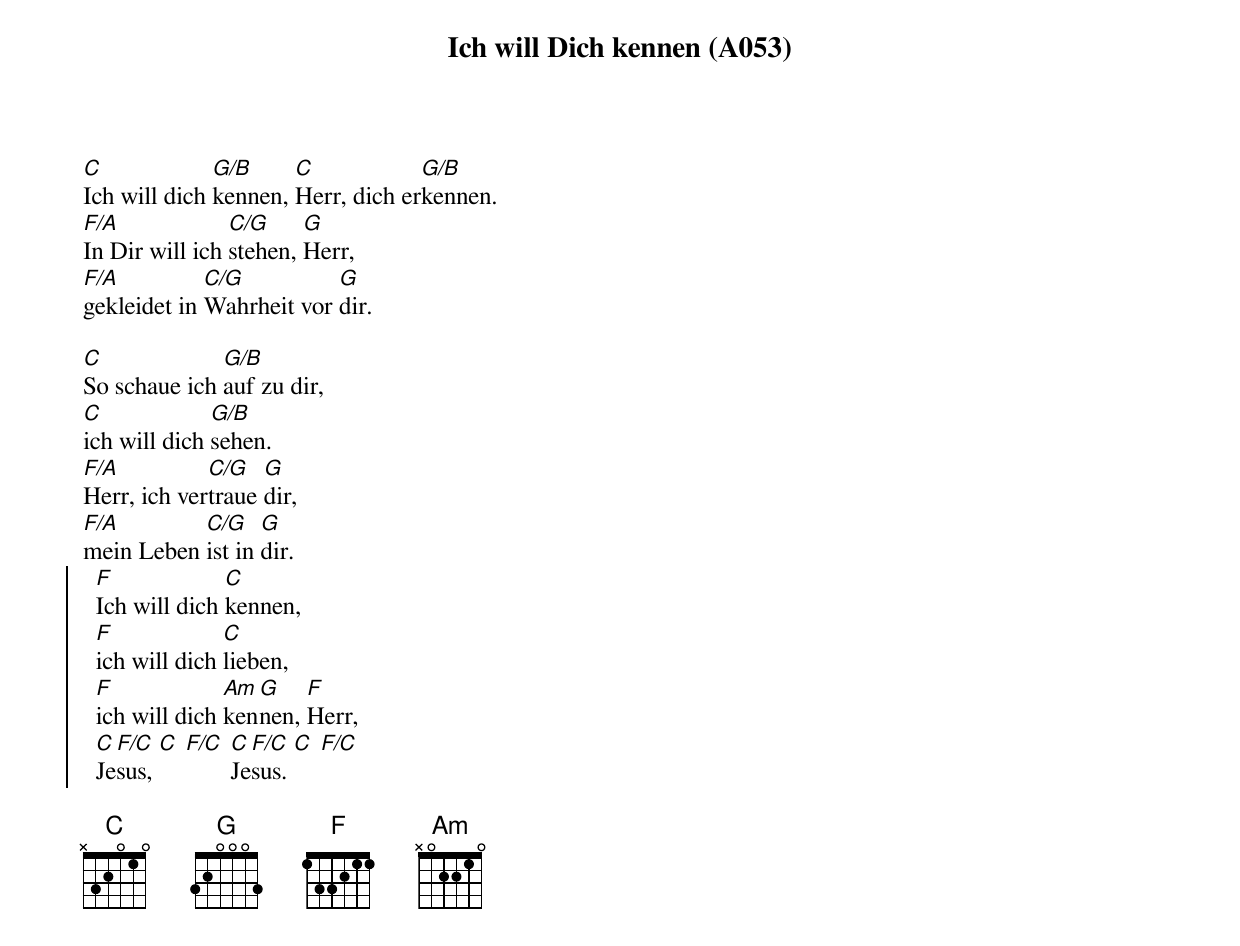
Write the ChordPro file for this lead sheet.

{title: Ich will Dich kennen (A053)}
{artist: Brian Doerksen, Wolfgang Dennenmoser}

[C]Ich will dich [G/B]kennen, [C]Herr, dich er[G/B]kennen.
[F/A]In Dir will ich [C/G]stehen, [G]Herr,
[F/A]gekleidet in [C/G]Wahrheit vor [G]dir.

[C]So schaue ich [G/B]auf zu dir,
[C]ich will dich [G/B]sehen.
[F/A]Herr, ich ver[C/G]traue [G]dir,
[F/A]mein Leben [C/G]ist in [G]dir.
{soc}
  [F]Ich will dich [C]kennen,
  [F]ich will dich [C]lieben,
  [F]ich will dich [Am]ken[G]nen, [F]Herr,
  [C]Je[F/C]sus, [C] [F/C] [C]Je[F/C]sus. [C] [F/C]
 {eoc}

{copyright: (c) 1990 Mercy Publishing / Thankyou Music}
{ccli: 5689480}
